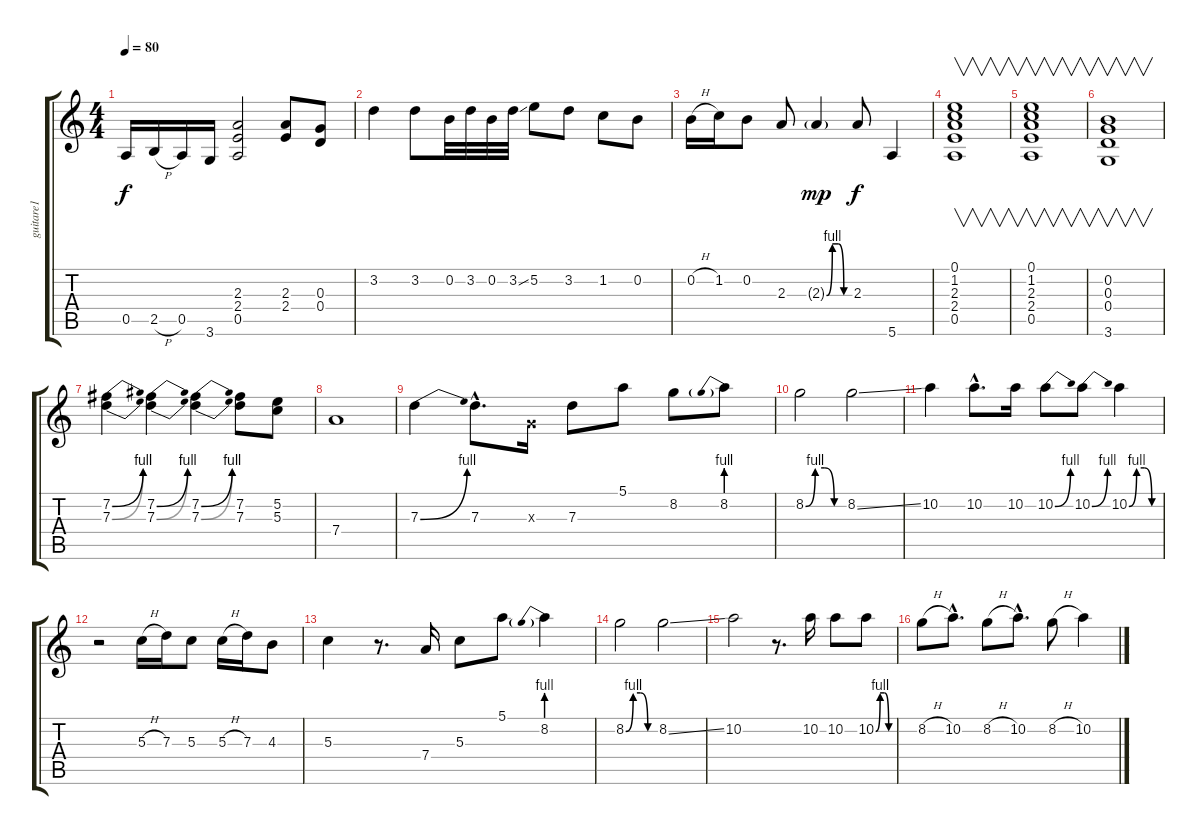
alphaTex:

\track ("guitare1" "guitare1") {instrument overdrivenguitar}
\staff {score tabs}
\tuning (E4 B3 G3 D3 A2 E2) {hide}
\ts (4 4)
\tempo 80
\clef g2
\ks c
0.5.16{dy f} 2.5{h}.16 0.5.16 3.6.16 (2.3 2.4 0.5).2 (2.3 2.4).8 (0.3 0.4).8 |
3.2.4 3.2.8 0.2.32 3.2.32 0.2.32 3.2{ss}.32 5.2.8 3.2.8 1.2.8 0.2.8 |
0.2{h}.16 1.2.16 0.2.8 2.3.8 2.3{be (custom 0 0 15 4 30 4 45 0 60 0) g}.4{dy mp} 2.3.8{dy f} 5.6.4 |
(0.1 1.2 2.3 2.4 0.5).1{v} |
(0.1 1.2 2.3 2.4 0.5).1{v} |
(0.2 0.3 0.4 3.6).1{v} |
(7.2{be (bend 0 0 60 4)} 7.3{be (bend 0 0 60 4)}).4 (7.2{be (bend 0 0 60 4)} 7.3{be (bend 0 0 60 4)}).4 (7.2{be (bend 0 0 60 4)} 7.3{be (bend 0 0 60 4)}).4 (7.2 7.3).8 (5.2 5.3).8 |
7.4.1 |
7.3{be (bend 0 0 60 4)}.4 7.3{hac}.8{d} 0.3{x}.16 7.3.8 5.1.8 8.2.8 8.2{be (prebend 0 4 60 4)}.8 |
8.2{be (custom 0 0 15 4 30 4 45 0 60 0)}.2 8.2{ss}.2 |
10.2.4 10.2{hac}.8{d} 10.2.16 10.2{be (bend 0 0 60 4)}.8 10.2{be (bend 0 0 60 4)}.8 10.2{be (custom 0 0 15 4 30 4 45 0 60 0)}.4 |
r.2 5.3{h}.16 7.3.16 5.3.8 5.3{h}.16 7.3.16 4.3.8 |
5.3.4 r.8{d} 7.4.16 5.3.8 5.1.8 8.2{be (prebend 0 4 60 4)}.4 |
8.2{be (custom 0 0 15 4 30 4 45 0 60 0)}.2 8.2{ss}.2 |
10.2.2 r.8{d} 10.2.16 10.2.8 10.2{be (custom 0 0 15 4 30 4 45 0 60 0)}.8 |
8.2{h}.8 10.2{hac}.8{d} 8.2{h}.8 10.2{hac}.8{d} 8.2{h}.8 10.2.4
